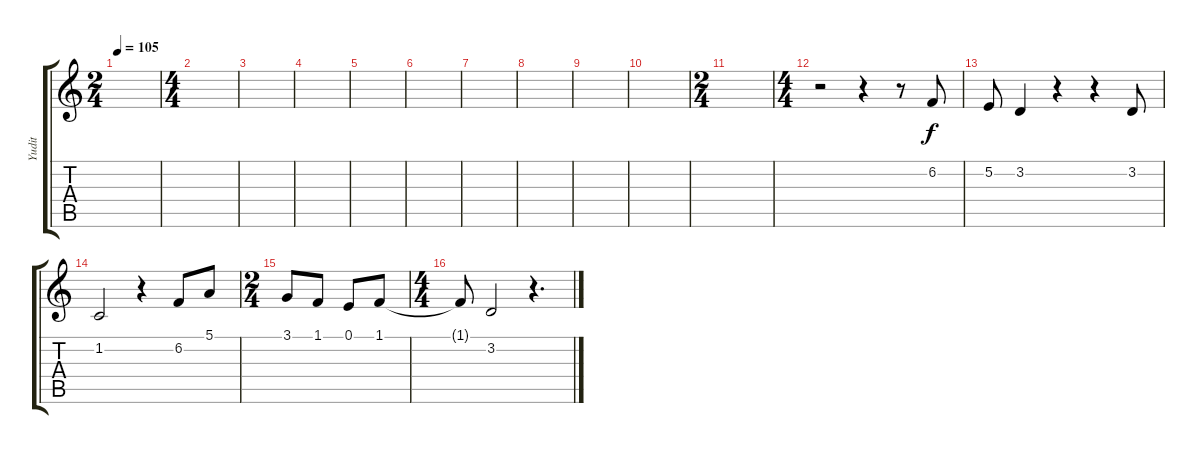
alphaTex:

\track ("Yudit" "Yudit") {instrument choiraahs}
\staff {score tabs}
\tuning (E4 B3 G3 D3 A2 E2) {hide}
\ts (2 4)
\tempo 105
\clef g2
\ks c
|
\ts (4 4)
|
|
|
|
|
|
|
|
|
\ts (2 4)
|
\ts (4 4)
r.2 r.4 r.8 6.2.8 |
5.2.8 3.2.4 r.4 r.4 3.2.8 |
1.2.2 r.4 6.2.8 5.1.8 |
\ts (2 4)
3.1.8 1.1.8 0.1.8 1.1.8 |
\ts (4 4)
1.1{t}.8 3.2.2 r.4{d}
